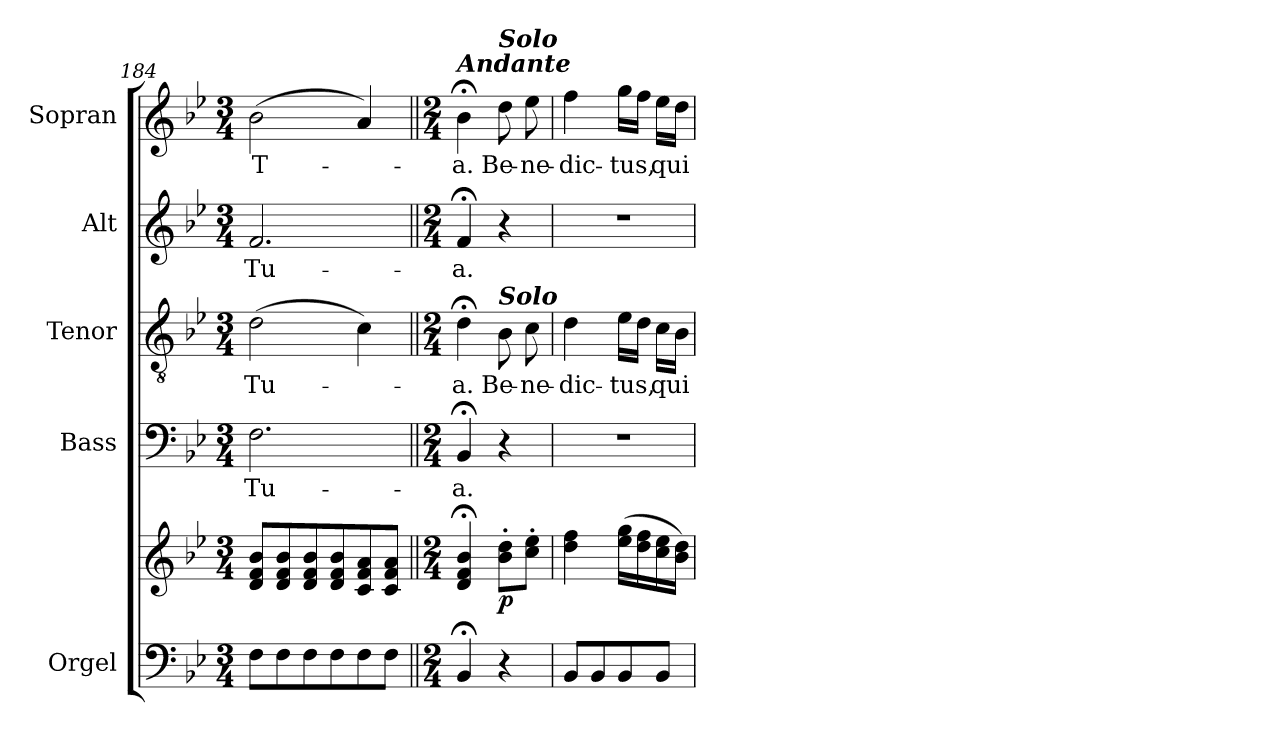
**kern	**kern	**dynam	**kern	**text	**kern	**text	**kern	**text	**kern	**text
*part5	*part5	*part5	*part4	*part4	*part3	*part3	*part2	*part2	*part1	*part1
*staff6	*staff5	*staff5/6	*staff4	*staff4	*staff3	*staff3	*staff2	*staff2	*staff1	*staff1
*I"Orgel	*	*	*I"Bass	*	*I"Tenor	*	*I"Alt	*	*I"Sopran	*
*I'Org.	*	*	*I'B.	*	*I'T.	*	*I'A.	*	*I'S.	*
*clefF4	*clefG2	*	*clefF4	*	*clefGv2	*	*clefG2	*	*clefG2	*
*k[b-e-]	*k[b-e-]	*	*k[b-e-]	*	*k[b-e-]	*	*k[b-e-]	*	*k[b-e-]	*
*B-:	*B-:	*	*B-:	*	*B-:	*	*B-:	*	*B-:	*
*M3/4	*M3/4	*	*M3/4	*	*M3/4	*	*M3/4	*	*M3/4	*
=184	=184	=184	=184	=184	=184	=184	=184	=184	=184	=184
!	!	!	!	!LO:LY:b	!	!LO:LY:b	!	!LO:LY:b	!	!LO:LY:b
8F\L	8d/ 8f/ 8b-/L	.	2.F\	Tu-	(>2d\	Tu-	2.f/	Tu-	(>2b-\	T-
8F\	8d/ 8f/ 8b-/	.	.	.	.	.	.	.	.	.
8F\	8d/ 8f/ 8b-/	.	.	.	.	.	.	.	.	.
8F\	8d/ 8f/ 8b-/	.	.	.	.	.	.	.	.	.
8F\	8c/ 8f/ 8a/	.	.	.	4c\)	.	.	.	4a/)	.
8F\J	8c/ 8f/ 8a/J	.	.	.	.	.	.	.	.	.
=185||	=185||	=185||	=185||	=185||	=185||	=185||	=185||	=185||	=185||	=185||
*M2/4	*M2/4	*	*M2/4	*	*M2/4	*	*M2/4	*	*M2/4	*
!	!	!	!	!	!	!	!	!	!LO:TX:a:Bi:t=Andante	!
!	!	!	!	!LO:LY:b	!	!LO:LY:b	!	!LO:LY:b	!	!LO:LY:b
4BB-;</	4d/;< 4f/;< 4b-/;<	.	4BB-;</	-a.	4d;<\	-a.	4f;</	-a.	4b-;<\	-a.
!	!	!	!	!	!	!	!	!	!LO:TX:a:Bi:t=Solo	!
!	!	!	!	!	!LO:TX:a:Bi:t=Solo	!	!	!	!	!
!	!	!LO:DY:b	!	!	!	!LO:LY:b	!	!	!	!LO:LY:b
4r	8b-\'> 8dd\'>L	p	4r	.	8B-\	Be-	4r	.	8dd\	Be-
!	!	!	!	!	!	!LO:LY:b	!	!	!	!LO:LY:b
.	8cc\'> 8ee-\'>J	.	.	.	8c\	-ne-	.	.	8ee-\	-ne-
=186	=186	=186	=186	=186	=186	=186	=186	=186	=186	=186
!	!	!	!	!	!	!LO:LY:b	!	!	!	!LO:LY:b
8BB-/L	4dd\ 4ff\	.	2r	.	4d\	-dic-	2r	.	4ff\	-dic-
8BB-/	.	.	.	.	.	.	.	.	.	.
!	!	!	!	!	!	!LO:LY:b	!	!	!	!LO:LY:b
8BB-/	(>16ee-\ 16gg\LL	.	.	.	16e-\LL	-tus,	.	.	16gg\LL	-tus,
.	16dd\ 16ff\	.	.	.	16d\JJ	.	.	.	16ff\JJ	.
!	!	!	!	!	!	!LO:LY:b	!	!	!	!LO:LY:b
8BB-/J	16cc\ 16ee-\	.	.	.	16c\LL	qui	.	.	16ee-\LL	qui
.	16b-\ 16dd\JJ)	.	.	.	16B-\JJ	.	.	.	16dd\JJ	.
=	=	=	=	=	=	=	=	=	=	=
*-	*-	*-	*-	*-	*-	*-	*-	*-	*-	*-
